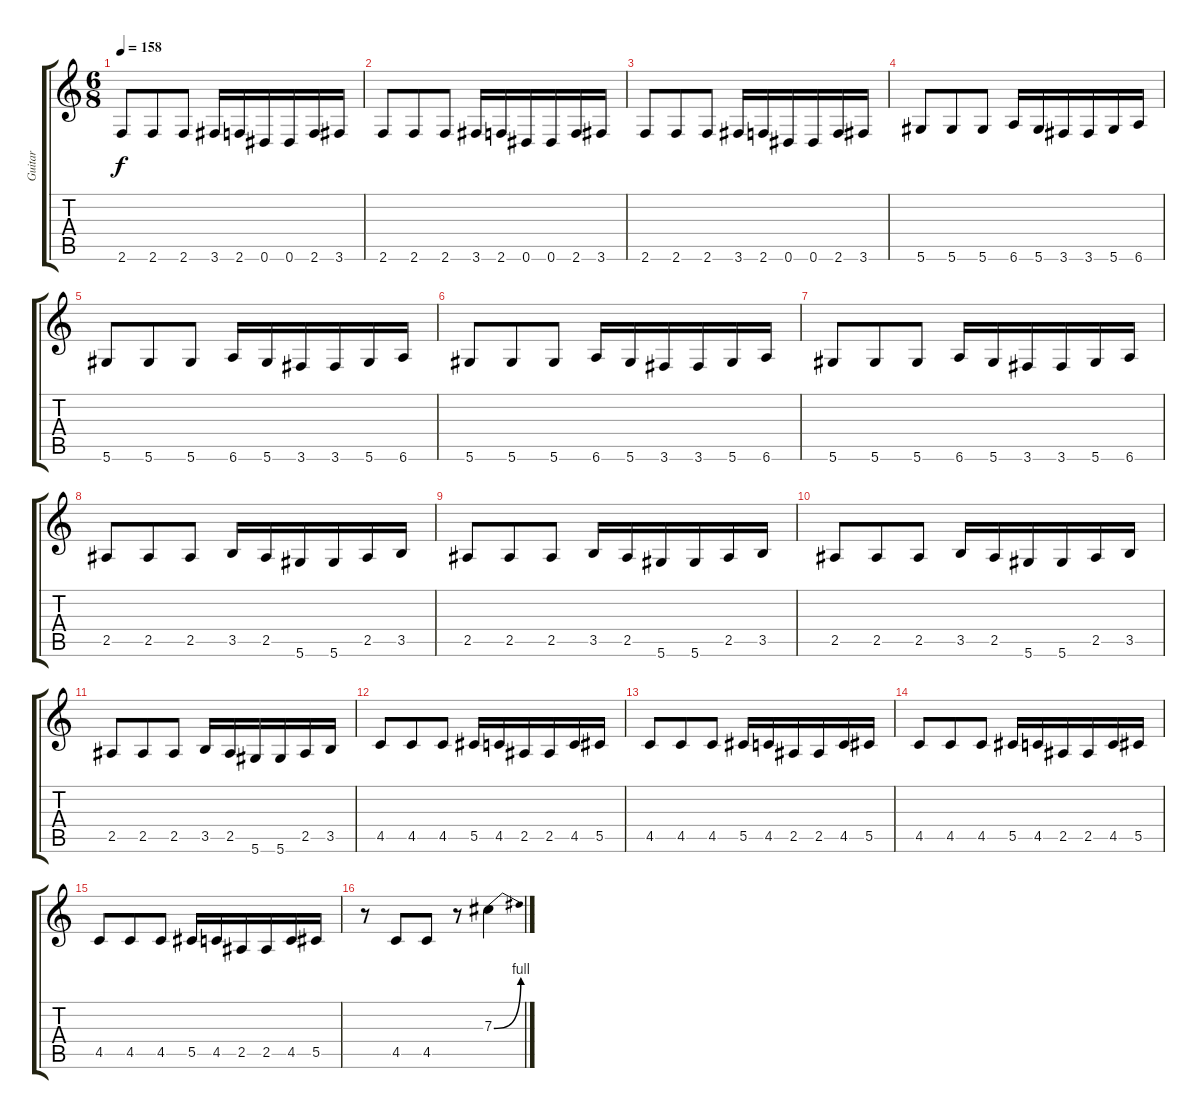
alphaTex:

\track ("Guitar" "Guitar") {instrument distortionguitar}
\staff {score tabs}
\tuning (Eb4 Bb3 Gb3 Db3 Ab2 Eb2) {hide}
\ts (6 8)
\tempo 158
\clef g2
\ks c
2.6.8{dy f} 2.6.8 2.6.8 3.6.16 2.6.16 0.6.16 0.6.16 2.6.16 3.6.16 |
2.6.8 2.6.8 2.6.8 3.6.16 2.6.16 0.6.16 0.6.16 2.6.16 3.6.16 |
2.6.8 2.6.8 2.6.8 3.6.16 2.6.16 0.6.16 0.6.16 2.6.16 3.6.16 |
5.6.8 5.6.8 5.6.8 6.6.16 5.6.16 3.6.16 3.6.16 5.6.16 6.6.16 |
5.6.8 5.6.8 5.6.8 6.6.16 5.6.16 3.6.16 3.6.16 5.6.16 6.6.16 |
5.6.8 5.6.8 5.6.8 6.6.16 5.6.16 3.6.16 3.6.16 5.6.16 6.6.16 |
5.6.8 5.6.8 5.6.8 6.6.16 5.6.16 3.6.16 3.6.16 5.6.16 6.6.16 |
2.5.8 2.5.8 2.5.8 3.5.16 2.5.16 5.6.16 5.6.16 2.5.16 3.5.16 |
2.5.8 2.5.8 2.5.8 3.5.16 2.5.16 5.6.16 5.6.16 2.5.16 3.5.16 |
2.5.8 2.5.8 2.5.8 3.5.16 2.5.16 5.6.16 5.6.16 2.5.16 3.5.16 |
2.5.8 2.5.8 2.5.8 3.5.16 2.5.16 5.6.16 5.6.16 2.5.16 3.5.16 |
4.5.8 4.5.8 4.5.8 5.5.16 4.5.16 2.5.16 2.5.16 4.5.16 5.5.16 |
4.5.8 4.5.8 4.5.8 5.5.16 4.5.16 2.5.16 2.5.16 4.5.16 5.5.16 |
4.5.8 4.5.8 4.5.8 5.5.16 4.5.16 2.5.16 2.5.16 4.5.16 5.5.16 |
4.5.8 4.5.8 4.5.8 5.5.16 4.5.16 2.5.16 2.5.16 4.5.16 5.5.16 |
r.8 4.5.8 4.5.8 r.8 7.3{be (bend 0 0 60 4)}.4
